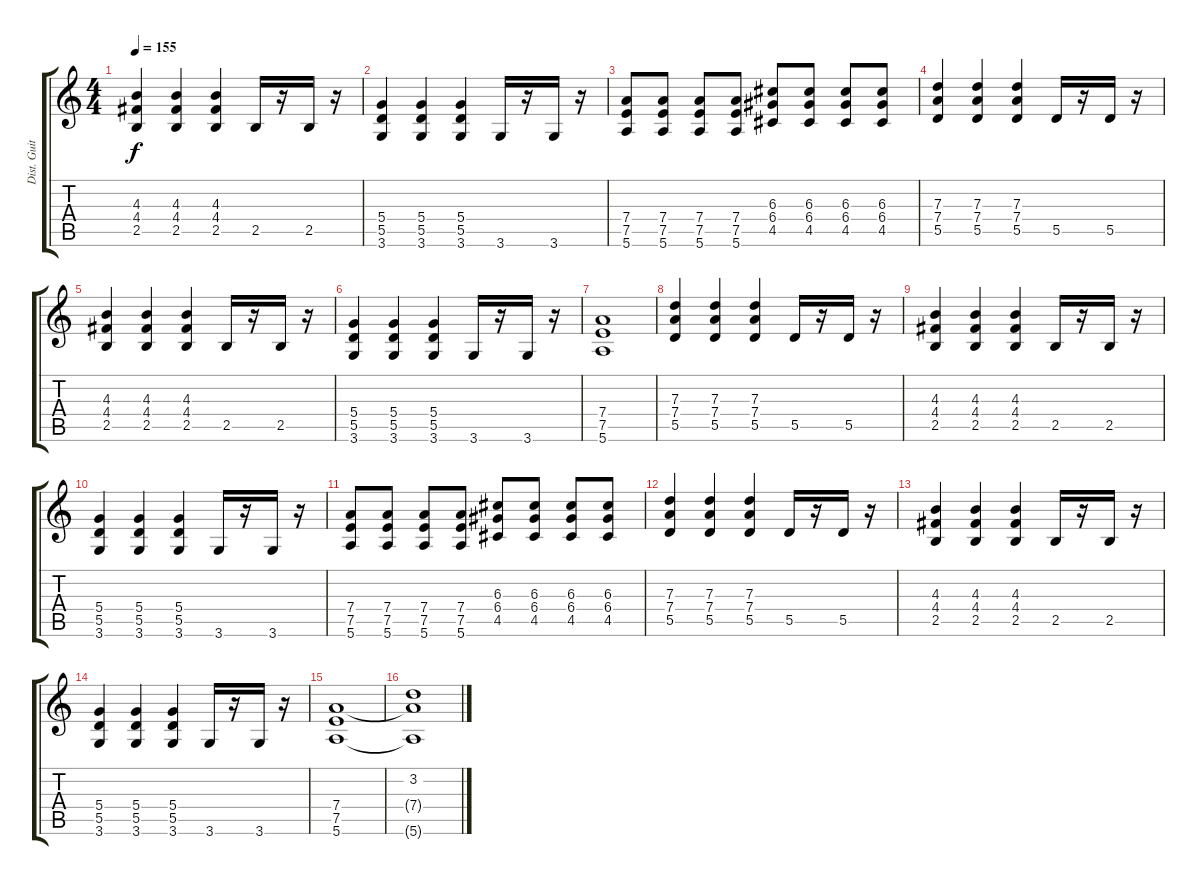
\track ("Dist. Guitar Lead" "Dist. Guit") {instrument distortionguitar}
\staff {score tabs}
\tuning (E4 B3 G3 D3 A2 E2) {hide}
\ts (4 4)
\tempo 155
\clef g2
\ks c
(4.3 4.4 2.5).4{dy f} (4.3 4.4 2.5).4 (4.3 4.4 2.5).4 2.5.16 r.16 2.5.16 r.16 |
(5.4 5.5 3.6).4 (5.4 5.5 3.6).4 (5.4 5.5 3.6).4 3.6.16 r.16 3.6.16 r.16 |
(7.4 7.5 5.6).8 (7.4 7.5 5.6).8 (7.4 7.5 5.6).8 (7.4 7.5 5.6).8 (6.3 6.4 4.5).8 (6.3 6.4 4.5).8 (6.3 6.4 4.5).8 (6.3 6.4 4.5).8 |
(7.3 7.4 5.5).4 (7.3 7.4 5.5).4 (7.3 7.4 5.5).4 5.5.16 r.16 5.5.16 r.16 |
(4.3 4.4 2.5).4 (4.3 4.4 2.5).4 (4.3 4.4 2.5).4 2.5.16 r.16 2.5.16 r.16 |
(5.4 5.5 3.6).4 (5.4 5.5 3.6).4 (5.4 5.5 3.6).4 3.6.16 r.16 3.6.16 r.16 |
(7.4 7.5 5.6).1 |
(7.3 7.4 5.5).4 (7.3 7.4 5.5).4 (7.3 7.4 5.5).4 5.5.16 r.16 5.5.16 r.16 |
(4.3 4.4 2.5).4 (4.3 4.4 2.5).4 (4.3 4.4 2.5).4 2.5.16 r.16 2.5.16 r.16 |
(5.4 5.5 3.6).4 (5.4 5.5 3.6).4 (5.4 5.5 3.6).4 3.6.16 r.16 3.6.16 r.16 |
(7.4 7.5 5.6).8 (7.4 7.5 5.6).8 (7.4 7.5 5.6).8 (7.4 7.5 5.6).8 (6.3 6.4 4.5).8 (6.3 6.4 4.5).8 (6.3 6.4 4.5).8 (6.3 6.4 4.5).8 |
(7.3 7.4 5.5).4 (7.3 7.4 5.5).4 (7.3 7.4 5.5).4 5.5.16 r.16 5.5.16 r.16 |
(4.3 4.4 2.5).4 (4.3 4.4 2.5).4 (4.3 4.4 2.5).4 2.5.16 r.16 2.5.16 r.16 |
(5.4 5.5 3.6).4 (5.4 5.5 3.6).4 (5.4 5.5 3.6).4 3.6.16 r.16 3.6.16 r.16 |
(7.4 7.5 5.6).1 |
(3.2 7.4{t} 5.6{t}).1
